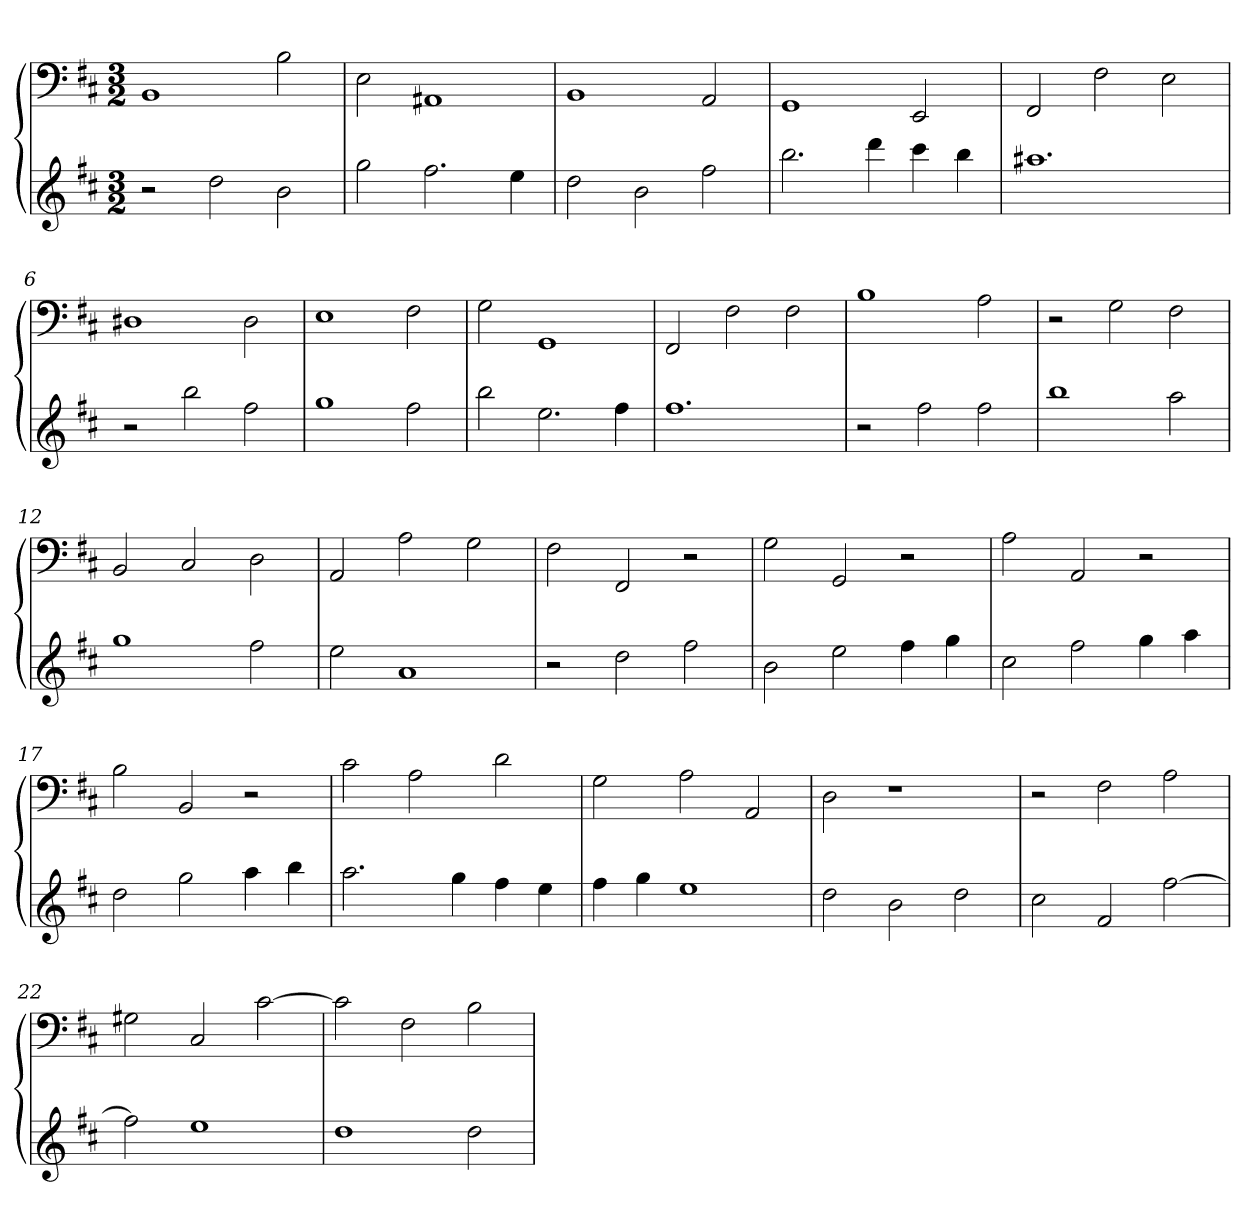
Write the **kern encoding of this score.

**kern	**kern
*part1	*part1
*staff2	*staff1
*k[f#c#]	*k[f#c#]
*b:	*b:
*M3/2	*M3/2
=1	=1
2r	1BB
2dd	.
2b	2B
=2	=2
2gg	2E
2.ff#	1AA#X
4ee	.
=3	=3
2dd	1BB
2b	.
2ff#	2AA
=4	=4
2.bb	1GG
4ddd	.
4ccc#	2EE
4bb	.
=5	=5
1.aa#X	2FF#
.	2F#
.	2E
=6	=6
2r	1D#X
2bb	.
2ff#	2D#
=7	=7
1gg	1E
2ff#	2F#
=8	=8
2bb	2G
2.ee	1GG
4ff#	.
=9	=9
1.ff#	2FF#
.	2F#
.	2F#
=10	=10
2r	1B
2ff#	.
2ff#	2A
=11	=11
1bb	2r
.	2G
2aa	2F#
=12	=12
1gg	2BB
.	2C#
2ff#	2D
=13	=13
2ee	2AA
1a	2A
.	2G
=14	=14
2r	2F#
2dd	2FF#
2ff#	2r
=15	=15
2b	2G
2ee	2GG
4ff#	2r
4gg	.
=16	=16
2cc#	2A
2ff#	2AA
4gg	2r
4aa	.
=17	=17
2dd	2B
2gg	2BB
4aa	2r
4bb	.
=18	=18
2.aa	2c#
.	2A
4gg	.
4ff#	2d
4ee	.
=19	=19
4ff#	2G
4gg	.
1ee	2A
.	2AA
=20	=20
2dd	2D
2b	1r
2dd	.
=21	=21
2cc#	2r
2f#	2F#
[2ff#	2A
=22	=22
2ff#]	2G#X
1ee	2C#
.	[2c#
=23	=23
1dd	2c#]
.	2F#
2dd	2B
=	=
*-	*-
